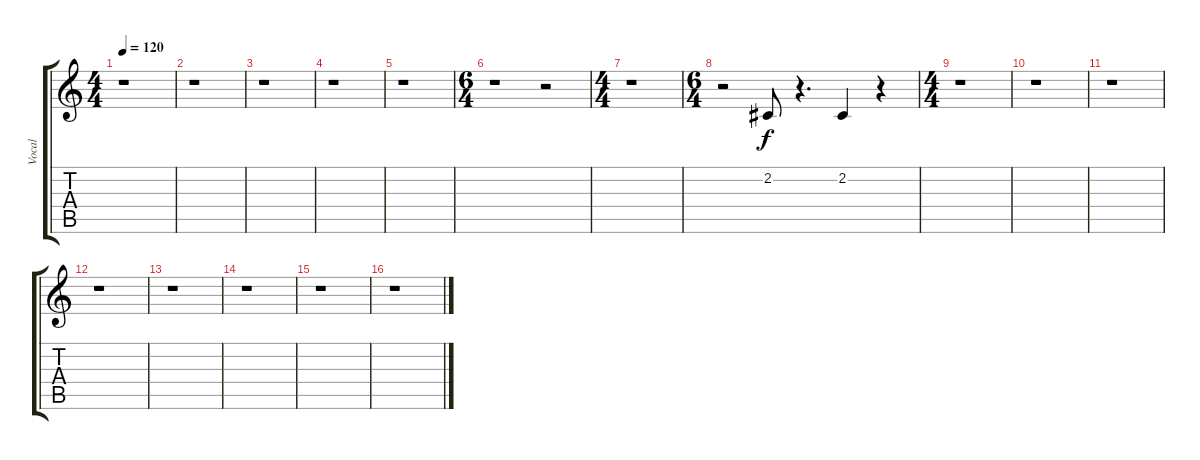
\track ("Vocal" "Vocal") {instrument trumpet}
\staff {score tabs}
\tuning (E4 B3 G3 D3 A2 E2) {hide}
\ts (4 4)
\tempo 120
\clef g2
\ks c
r.1{dy f instrument trumpet} |
r.1 |
r.1 |
r.1 |
r.1 |
\ts (6 4)
r.1 r.2 |
\ts (4 4)
r.1 |
\ts (6 4)
r.2 2.2.8 r.4{d} 2.2.4 r.4 |
\ts (4 4)
r.1 |
r.1 |
r.1 |
r.1 |
r.1 |
r.1 |
r.1 |
r.1
